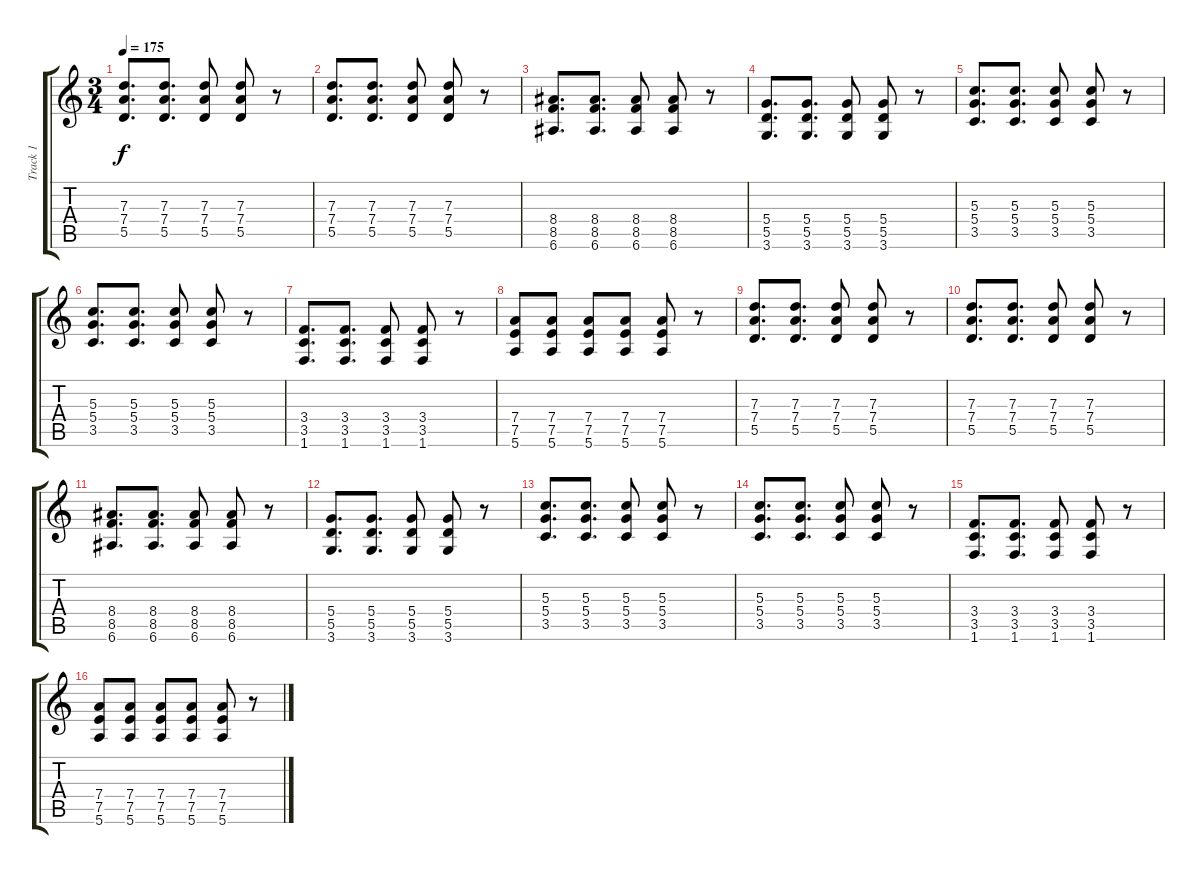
\track ("Track 1" "Track 1") {instrument acousticguitarsteel}
\staff {score tabs}
\tuning (E4 B3 G3 D3 A2 E2) {hide}
\ts (3 4)
\tempo 175
\clef g2
\ks c
(7.3 7.4 5.5).8{d dy f} (7.3 7.4 5.5).8{d} (7.3 7.4 5.5).8 (7.3 7.4 5.5).8 r.8 |
(7.3 7.4 5.5).8{d} (7.3 7.4 5.5).8{d} (7.3 7.4 5.5).8 (7.3 7.4 5.5).8 r.8 |
(8.4 8.5 6.6).8{d} (8.4 8.5 6.6).8{d} (8.4 8.5 6.6).8 (8.4 8.5 6.6).8 r.8 |
(5.4 5.5 3.6).8{d} (5.4 5.5 3.6).8{d} (5.4 5.5 3.6).8 (5.4 5.5 3.6).8 r.8 |
(5.3 5.4 3.5).8{d} (5.3 5.4 3.5).8{d} (5.3 5.4 3.5).8 (5.3 5.4 3.5).8 r.8 |
(5.3 5.4 3.5).8{d} (5.3 5.4 3.5).8{d} (5.3 5.4 3.5).8 (5.3 5.4 3.5).8 r.8 |
(3.4 3.5 1.6).8{d} (3.4 3.5 1.6).8{d} (3.4 3.5 1.6).8 (3.4 3.5 1.6).8 r.8 |
(7.4 7.5 5.6).8 (7.4 7.5 5.6).8 (7.4 7.5 5.6).8 (7.4 7.5 5.6).8 (7.4 7.5 5.6).8 r.8 |
(7.3 7.4 5.5).8{d} (7.3 7.4 5.5).8{d} (7.3 7.4 5.5).8 (7.3 7.4 5.5).8 r.8 |
(7.3 7.4 5.5).8{d} (7.3 7.4 5.5).8{d} (7.3 7.4 5.5).8 (7.3 7.4 5.5).8 r.8 |
(8.4 8.5 6.6).8{d} (8.4 8.5 6.6).8{d} (8.4 8.5 6.6).8 (8.4 8.5 6.6).8 r.8 |
(5.4 5.5 3.6).8{d} (5.4 5.5 3.6).8{d} (5.4 5.5 3.6).8 (5.4 5.5 3.6).8 r.8 |
(5.3 5.4 3.5).8{d} (5.3 5.4 3.5).8{d} (5.3 5.4 3.5).8 (5.3 5.4 3.5).8 r.8 |
(5.3 5.4 3.5).8{d} (5.3 5.4 3.5).8{d} (5.3 5.4 3.5).8 (5.3 5.4 3.5).8 r.8 |
(3.4 3.5 1.6).8{d} (3.4 3.5 1.6).8{d} (3.4 3.5 1.6).8 (3.4 3.5 1.6).8 r.8 |
(7.4 7.5 5.6).8 (7.4 7.5 5.6).8 (7.4 7.5 5.6).8 (7.4 7.5 5.6).8 (7.4 7.5 5.6).8 r.8
